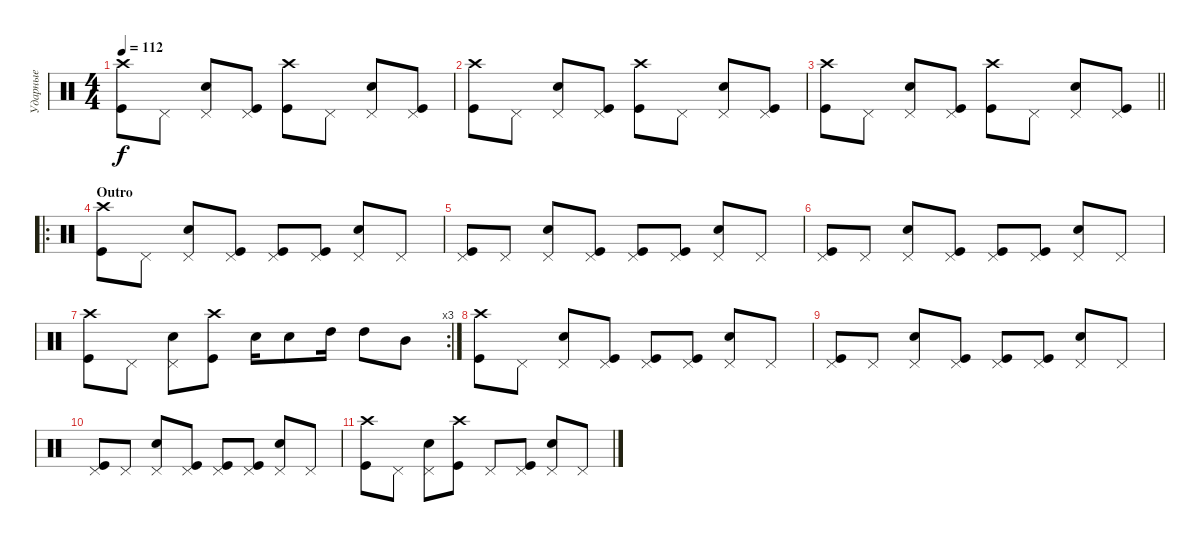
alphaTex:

\track ("Ударные" "Ударные") {instrument percussion}
\staff {score}
\articulation defaults
\ts (4 4)
\tempo 112
\clef neutral
\ks c
("Crash high (hit)" "Kick (hit)").8{dy f} "Pedal Hi-Hat (hit)".8 ("Pedal Hi-Hat (hit)" "Electric Snare (hit)").8 ("Pedal Hi-Hat (hit)" "Kick (hit)").8 ("Crash high (hit)" "Kick (hit)").8 "Pedal Hi-Hat (hit)".8 ("Pedal Hi-Hat (hit)" "Electric Snare (hit)").8 ("Pedal Hi-Hat (hit)" "Kick (hit)").8 |
("Crash high (hit)" "Kick (hit)").8 "Pedal Hi-Hat (hit)".8 ("Pedal Hi-Hat (hit)" "Electric Snare (hit)").8 ("Pedal Hi-Hat (hit)" "Kick (hit)").8 ("Crash high (hit)" "Kick (hit)").8 "Pedal Hi-Hat (hit)".8 ("Pedal Hi-Hat (hit)" "Electric Snare (hit)").8 ("Pedal Hi-Hat (hit)" "Kick (hit)").8 |
\barLineRight lightlight
("Crash high (hit)" "Kick (hit)").8 "Pedal Hi-Hat (hit)".8 ("Pedal Hi-Hat (hit)" "Electric Snare (hit)").8 ("Pedal Hi-Hat (hit)" "Kick (hit)").8 ("Crash high (hit)" "Kick (hit)").8 "Pedal Hi-Hat (hit)".8 ("Pedal Hi-Hat (hit)" "Electric Snare (hit)").8 ("Pedal Hi-Hat (hit)" "Kick (hit)").8 |
\ro
\section ("" "Outro")
("Crash high (hit)" "Kick (hit)").8 "Pedal Hi-Hat (hit)".8 ("Pedal Hi-Hat (hit)" "Electric Snare (hit)").8 ("Pedal Hi-Hat (hit)" "Kick (hit)").8 ("Pedal Hi-Hat (hit)" "Kick (hit)").8 ("Pedal Hi-Hat (hit)" "Kick (hit)").8 ("Pedal Hi-Hat (hit)" "Electric Snare (hit)").8 "Pedal Hi-Hat (hit)".8 |
("Pedal Hi-Hat (hit)" "Kick (hit)").8 "Pedal Hi-Hat (hit)".8 ("Pedal Hi-Hat (hit)" "Electric Snare (hit)").8 ("Pedal Hi-Hat (hit)" "Kick (hit)").8 ("Pedal Hi-Hat (hit)" "Kick (hit)").8 ("Pedal Hi-Hat (hit)" "Kick (hit)").8 ("Pedal Hi-Hat (hit)" "Electric Snare (hit)").8 "Pedal Hi-Hat (hit)".8 |
("Pedal Hi-Hat (hit)" "Kick (hit)").8 "Pedal Hi-Hat (hit)".8 ("Pedal Hi-Hat (hit)" "Electric Snare (hit)").8 ("Pedal Hi-Hat (hit)" "Kick (hit)").8 ("Pedal Hi-Hat (hit)" "Kick (hit)").8 ("Pedal Hi-Hat (hit)" "Kick (hit)").8 ("Pedal Hi-Hat (hit)" "Electric Snare (hit)").8 "Pedal Hi-Hat (hit)".8 |
\rc 3
("Crash high (hit)" "Kick (hit)").8 "Pedal Hi-Hat (hit)".8 ("Pedal Hi-Hat (hit)" "Electric Snare (hit)").8 ("Crash high (hit)" "Kick (hit)").8 "Electric Snare (hit)".16 "Electric Snare (hit)".8 "High Tom (hit)".16 "High Tom (hit)".8 "Mid Tom (hit)".8 |
("Crash high (hit)" "Kick (hit)").8 "Pedal Hi-Hat (hit)".8 ("Pedal Hi-Hat (hit)" "Electric Snare (hit)").8 ("Pedal Hi-Hat (hit)" "Kick (hit)").8 ("Pedal Hi-Hat (hit)" "Kick (hit)").8 ("Pedal Hi-Hat (hit)" "Kick (hit)").8 ("Pedal Hi-Hat (hit)" "Electric Snare (hit)").8 "Pedal Hi-Hat (hit)".8 |
("Pedal Hi-Hat (hit)" "Kick (hit)").8 "Pedal Hi-Hat (hit)".8 ("Pedal Hi-Hat (hit)" "Electric Snare (hit)").8 ("Pedal Hi-Hat (hit)" "Kick (hit)").8 ("Pedal Hi-Hat (hit)" "Kick (hit)").8 ("Pedal Hi-Hat (hit)" "Kick (hit)").8 ("Pedal Hi-Hat (hit)" "Electric Snare (hit)").8 "Pedal Hi-Hat (hit)".8 |
("Pedal Hi-Hat (hit)" "Kick (hit)").8 "Pedal Hi-Hat (hit)".8 ("Pedal Hi-Hat (hit)" "Electric Snare (hit)").8 ("Pedal Hi-Hat (hit)" "Kick (hit)").8 ("Pedal Hi-Hat (hit)" "Kick (hit)").8 ("Pedal Hi-Hat (hit)" "Kick (hit)").8 ("Pedal Hi-Hat (hit)" "Electric Snare (hit)").8 "Pedal Hi-Hat (hit)".8 |
("Crash high (hit)" "Kick (hit)").8 "Pedal Hi-Hat (hit)".8 ("Pedal Hi-Hat (hit)" "Electric Snare (hit)").8 ("Crash high (hit)" "Kick (hit)").8 "Pedal Hi-Hat (hit)".8 ("Pedal Hi-Hat (hit)" "Kick (hit)").8 ("Pedal Hi-Hat (hit)" "Electric Snare (hit)").8 "Pedal Hi-Hat (hit)".8
